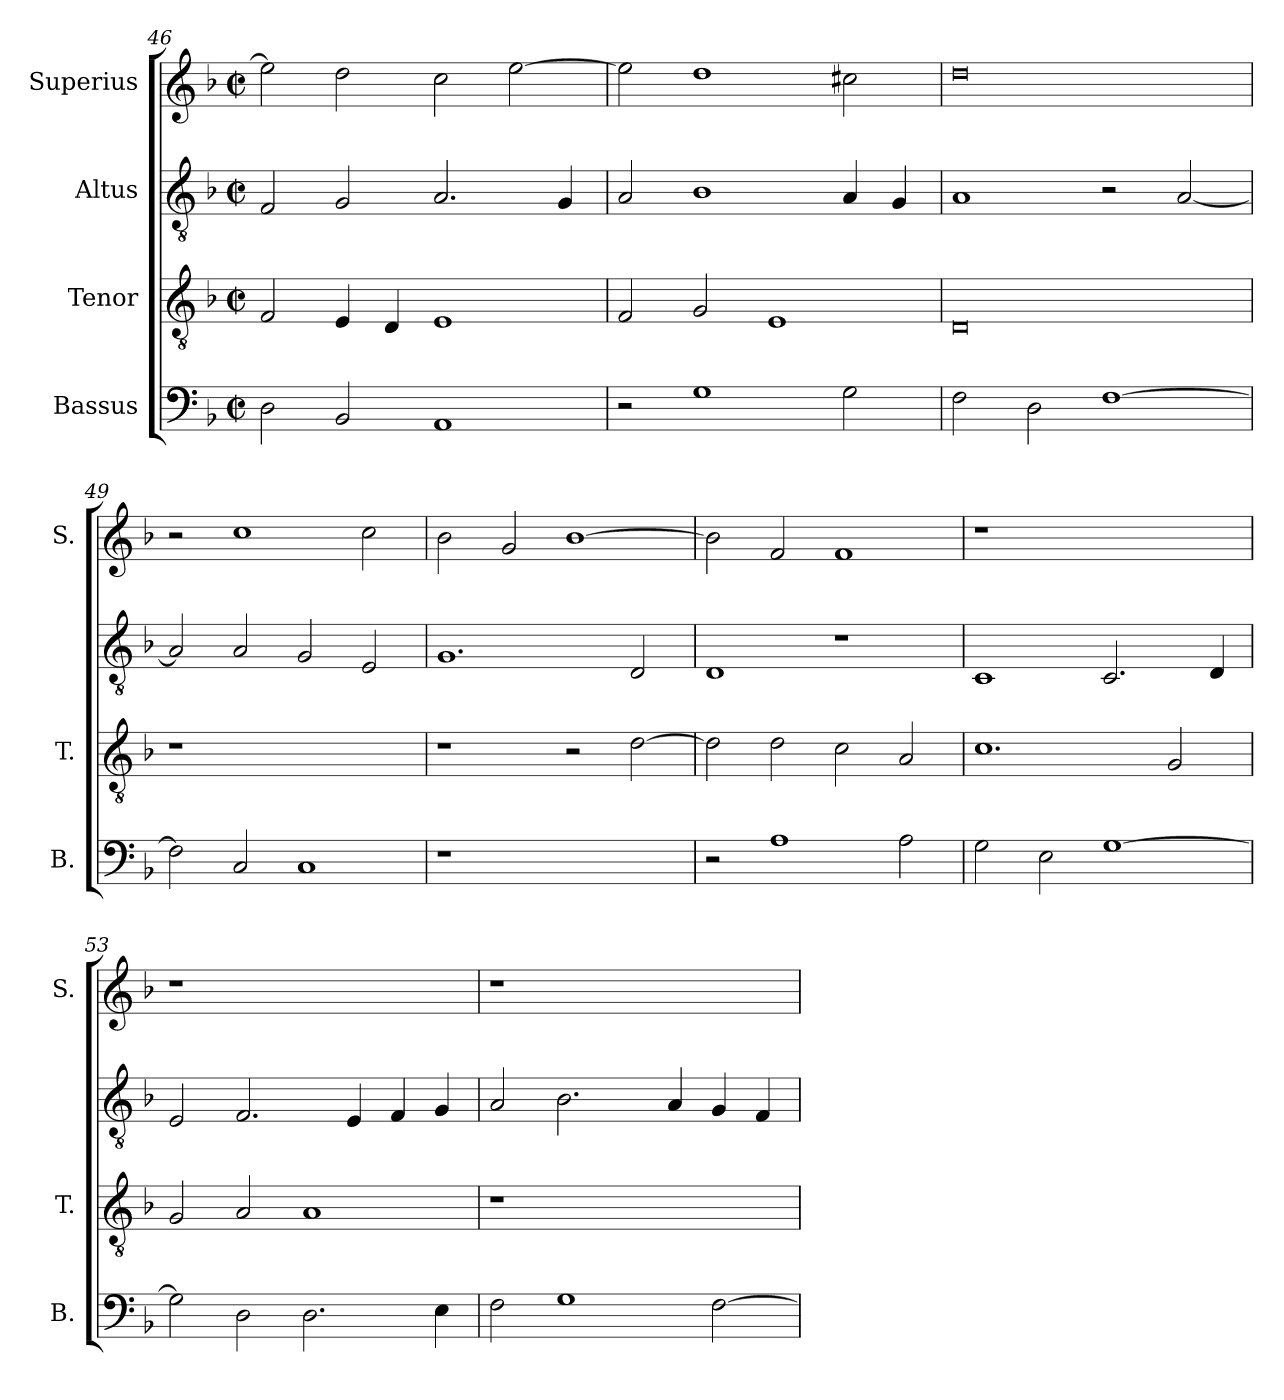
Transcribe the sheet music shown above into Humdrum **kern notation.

**kern	**kern	**kern	**kern
*part4	*part3	*part2	*part1
*staff4	*staff3	*staff2	*staff1
*I"Bassus	*I"Tenor	*I"Altus	*I"Superius
*I'B.	*I'T.	*	*I'S.
*clefF4	*clefGv2	*clefGv2	*clefG2
*	*ITrd7c12	*ITrd7c12	*
*k[b-]	*k[b-]	*k[b-]	*k[b-]
*F:	*F:	*F:	*F:
*M2/2	*M2/2	*M2/2	*M2/2
*met(c|)	*met(c|)	*met(c|)	*met(c|)
=46	=46	=46	=46
2Di\	2FFi/	2FFi/	2eei\]
2BB-i/	4EEi/	2GGi/	2ddi\
.	4DDi/	.	.
1AAi	1EEi	2.AAi/	2cci\
.	.	.	[>2eei\
.	.	4GGi/	.
=47	=47	=47	=47
2r	2FFi/	2AAi/	2eei\]
1Gi	2GGi/	1BB-i	1ddi
.	1EEi	.	.
2Gi\	.	4AAi/	2cc#Xi\
.	.	4GGi/	.
=48	=48	=48	=48
2Fi\	0DDi	1AAi	0ddi
2Di\	.	.	.
[>1Fi	.	2r	.
.	.	[<2AAi/	.
=49	=49	=49	=49
!	!LO:N:vis=1	!	!
2Fi\]	1r	2AAi/]	2r
2Ci/	.	2AAi/	1cci
1Ci	1ryy	2GGi/	.
.	.	2EEi/	2cci\
!!LO:LB:g=z
=50	=50	=50	=50
!LO:N:vis=1	!	!	!
1r	1r	1.GGi	2b-i\
.	.	.	2gi/
1ryy	2r	.	[>1b-i
.	[>2Di\	2DDi/	.
=51	=51	=51	=51
2r	2Di\]	1DDi	2b-i\]
1Ai	2Di\	.	2fi/
.	2Ci\	1r	1fi
2Ai\	2AAi/	.	.
=52	=52	=52	=52
!	!	!	!LO:N:vis=1
2Gi\	1.Ci	1CCi	1r
2Ei\	.	.	.
[>1Gi	.	2.CCi/	1ryy
.	2GGi/	.	.
.	.	4DDi/	.
=53	=53	=53	=53
!	!	!	!LO:N:vis=1
2Gi\]	2GGi/	2EEi/	1r
2Di\	2AAi/	2.FFi/	.
2.Di\	1AAi	.	1ryy
.	.	4EEi/	.
.	.	4FFi/	.
4Ei\	.	4GGi/	.
=54	=54	=54	=54
!	!LO:N:vis=1	!	!LO:N:vis=1
2Fi\	1r	2AAi/	1r
1Gi	.	2.BB-i\	.
.	1ryy	.	1ryy
.	.	4AAi/	.
[>2Fi\	.	4GGi/	.
.	.	4FFi/	.
=	=	=	=
*-	*-	*-	*-
